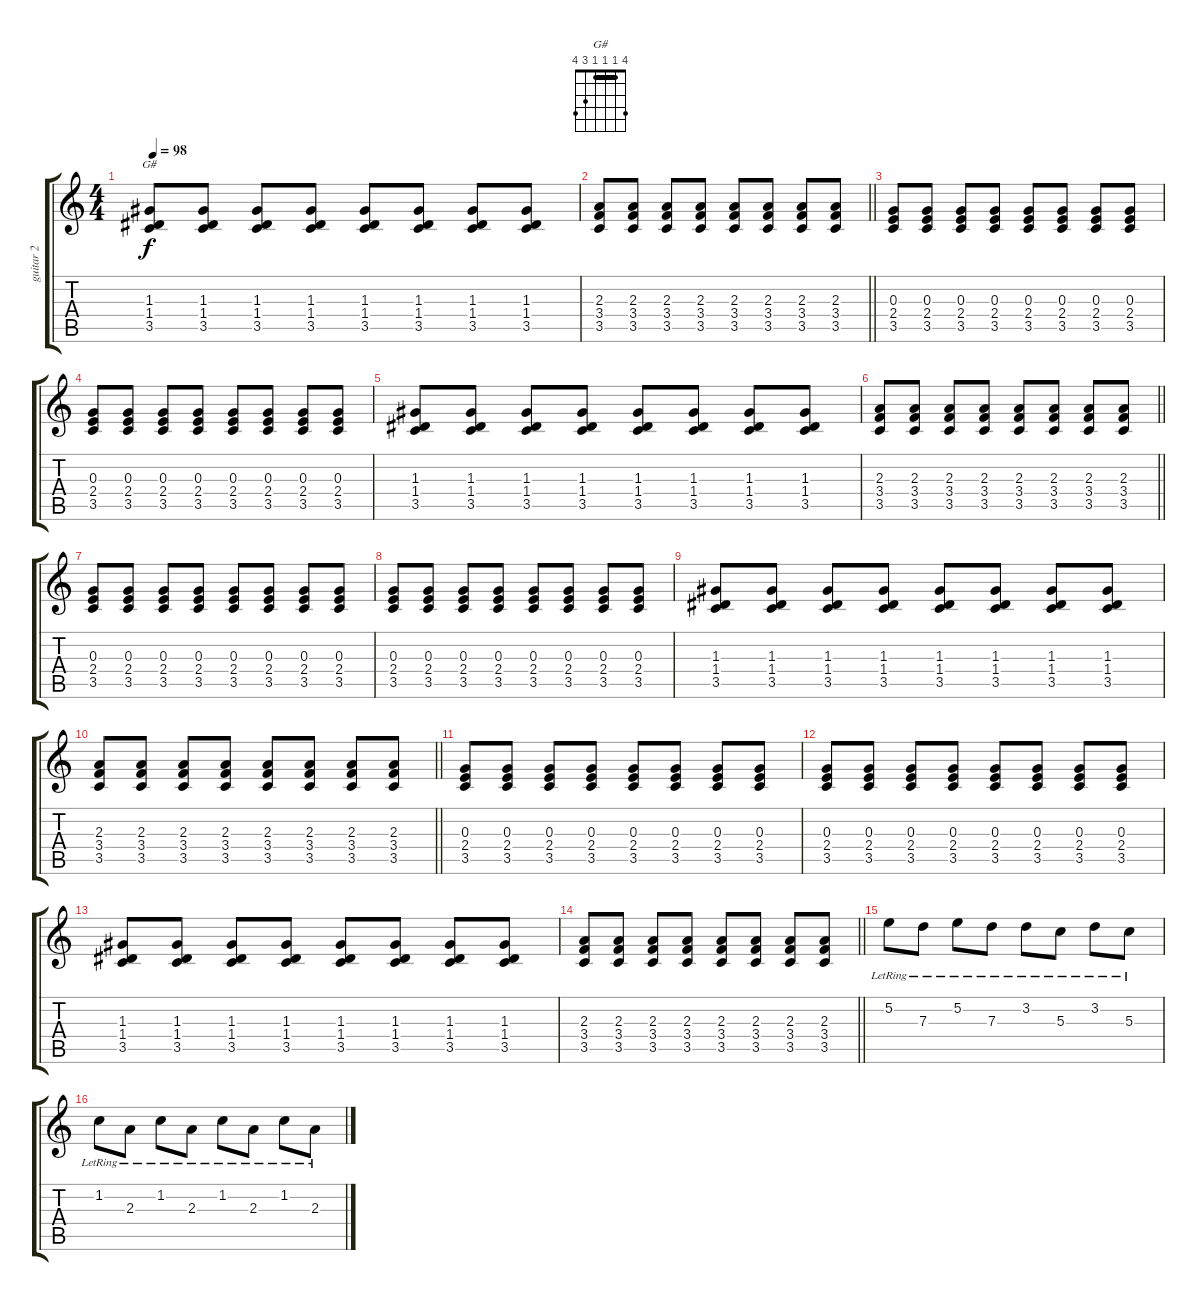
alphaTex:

\track ("guitar 2" "guitar 2") {instrument electricguitarjazz}
\staff {score tabs}
\tuning (E4 B3 G3 D3 A2 E2) {hide}
\chord ("G#" 4 1 1 1 3 4) {barre 1}
\ts (4 4)
\tempo 98
\clef g2
\ks c
(1.3 1.4 3.5).8{ch "G#" dy f} (1.3 1.4 3.5).8 (1.3 1.4 3.5).8 (1.3 1.4 3.5).8 (1.3 1.4 3.5).8 (1.3 1.4 3.5).8 (1.3 1.4 3.5).8 (1.3 1.4 3.5).8 |
\barLineRight lightlight
(2.3 3.4 3.5).8 (2.3 3.4 3.5).8 (2.3 3.4 3.5).8 (2.3 3.4 3.5).8 (2.3 3.4 3.5).8 (2.3 3.4 3.5).8 (2.3 3.4 3.5).8 (2.3 3.4 3.5).8 |
(0.3 2.4 3.5).8 (0.3 2.4 3.5).8 (0.3 2.4 3.5).8 (0.3 2.4 3.5).8 (0.3 2.4 3.5).8 (0.3 2.4 3.5).8 (0.3 2.4 3.5).8 (0.3 2.4 3.5).8 |
(0.3 2.4 3.5).8 (0.3 2.4 3.5).8 (0.3 2.4 3.5).8 (0.3 2.4 3.5).8 (0.3 2.4 3.5).8 (0.3 2.4 3.5).8 (0.3 2.4 3.5).8 (0.3 2.4 3.5).8 |
(1.3 1.4 3.5).8 (1.3 1.4 3.5).8 (1.3 1.4 3.5).8 (1.3 1.4 3.5).8 (1.3 1.4 3.5).8 (1.3 1.4 3.5).8 (1.3 1.4 3.5).8 (1.3 1.4 3.5).8 |
\barLineRight lightlight
(2.3 3.4 3.5).8 (2.3 3.4 3.5).8 (2.3 3.4 3.5).8 (2.3 3.4 3.5).8 (2.3 3.4 3.5).8 (2.3 3.4 3.5).8 (2.3 3.4 3.5).8 (2.3 3.4 3.5).8 |
(0.3 2.4 3.5).8 (0.3 2.4 3.5).8 (0.3 2.4 3.5).8 (0.3 2.4 3.5).8 (0.3 2.4 3.5).8 (0.3 2.4 3.5).8 (0.3 2.4 3.5).8 (0.3 2.4 3.5).8 |
(0.3 2.4 3.5).8 (0.3 2.4 3.5).8 (0.3 2.4 3.5).8 (0.3 2.4 3.5).8 (0.3 2.4 3.5).8 (0.3 2.4 3.5).8 (0.3 2.4 3.5).8 (0.3 2.4 3.5).8 |
(1.3 1.4 3.5).8 (1.3 1.4 3.5).8 (1.3 1.4 3.5).8 (1.3 1.4 3.5).8 (1.3 1.4 3.5).8 (1.3 1.4 3.5).8 (1.3 1.4 3.5).8 (1.3 1.4 3.5).8 |
\barLineRight lightlight
(2.3 3.4 3.5).8 (2.3 3.4 3.5).8 (2.3 3.4 3.5).8 (2.3 3.4 3.5).8 (2.3 3.4 3.5).8 (2.3 3.4 3.5).8 (2.3 3.4 3.5).8 (2.3 3.4 3.5).8 |
(0.3 2.4 3.5).8 (0.3 2.4 3.5).8 (0.3 2.4 3.5).8 (0.3 2.4 3.5).8 (0.3 2.4 3.5).8 (0.3 2.4 3.5).8 (0.3 2.4 3.5).8 (0.3 2.4 3.5).8 |
(0.3 2.4 3.5).8 (0.3 2.4 3.5).8 (0.3 2.4 3.5).8 (0.3 2.4 3.5).8 (0.3 2.4 3.5).8 (0.3 2.4 3.5).8 (0.3 2.4 3.5).8 (0.3 2.4 3.5).8 |
(1.3 1.4 3.5).8 (1.3 1.4 3.5).8 (1.3 1.4 3.5).8 (1.3 1.4 3.5).8 (1.3 1.4 3.5).8 (1.3 1.4 3.5).8 (1.3 1.4 3.5).8 (1.3 1.4 3.5).8 |
\barLineRight lightlight
(2.3 3.4 3.5).8 (2.3 3.4 3.5).8 (2.3 3.4 3.5).8 (2.3 3.4 3.5).8 (2.3 3.4 3.5).8 (2.3 3.4 3.5).8 (2.3 3.4 3.5).8 (2.3 3.4 3.5).8 |
5.2{lr}.8{volume 11 instrument electricguitarjazz} 7.3{lr}.8 5.2{lr}.8 7.3{lr}.8 3.2{lr}.8 5.3{lr}.8 3.2{lr}.8 5.3{lr}.8 |
1.2{lr}.8 2.3{lr}.8 1.2{lr}.8 2.3{lr}.8 1.2{lr}.8 2.3{lr}.8 1.2{lr}.8 2.3{lr}.8
